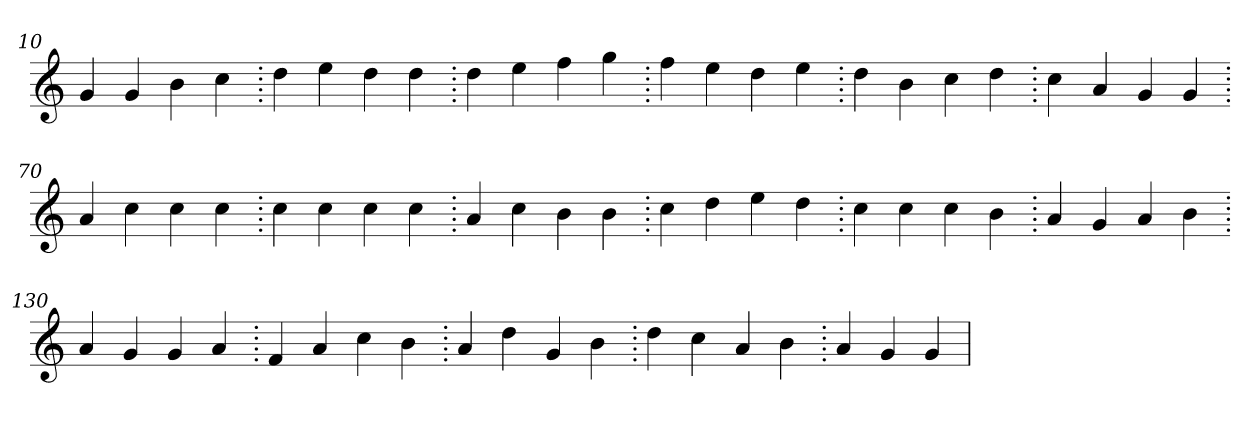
**kern
*part1
*staff1
*clefG2
=10.
4g
4g
4b
4cc
=20.
4dd
4ee
4dd
4dd
=30.
4dd
4ee
4ff
4gg
=40.
4ff
4ee
4dd
4ee
=50.
4dd
4b
4cc
4dd
=60.
4cc
4a
4g
4g
=70.
4a
4cc
4cc
4cc
=80.
4cc
4cc
4cc
4cc
=90.
4a
4cc
4b
4b
=100.
4cc
4dd
4ee
4dd
=110.
4cc
4cc
4cc
4b
=120.
4a
4g
4a
4b
=130.
4a
4g
4g
4a
=140.
4f
4a
4cc
4b
=150.
4a
4dd
4g
4b
=160.
4dd
4cc
4a
4b
=170.
4a
4g
4g
=
*-
